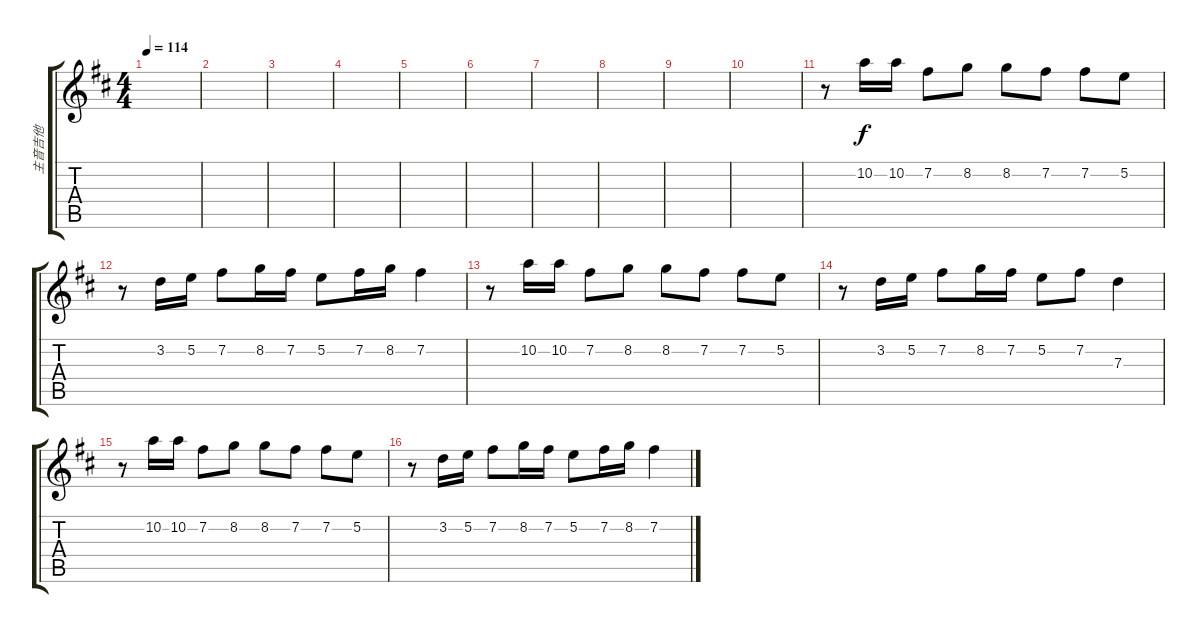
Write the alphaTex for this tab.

\track ("主音吉他" "主音吉他") {instrument acousticguitarsteel}
\staff {score tabs}
\tuning (E4 B3 G3 D3 A2 E2) {hide}
\ts (4 4)
\tempo 114
\clef g2
\ks d
|
|
|
|
|
|
|
|
|
|
r.8 10.2.16{volume 9} 10.2.16 7.2.8 8.2.8 8.2.8 7.2.8 7.2.8 5.2.8 |
r.8 3.2.16 5.2.16 7.2.8 8.2.16 7.2.16 5.2.8 7.2.16 8.2.16 7.2.4 |
r.8 10.2.16 10.2.16 7.2.8 8.2.8 8.2.8 7.2.8 7.2.8 5.2.8 |
r.8 3.2.16 5.2.16 7.2.8 8.2.16 7.2.16 5.2.8 7.2.8 7.3.4 |
r.8 10.2.16 10.2.16 7.2.8 8.2.8 8.2.8 7.2.8 7.2.8 5.2.8 |
r.8 3.2.16 5.2.16 7.2.8 8.2.16 7.2.16 5.2.8 7.2.16 8.2.16 7.2.4
